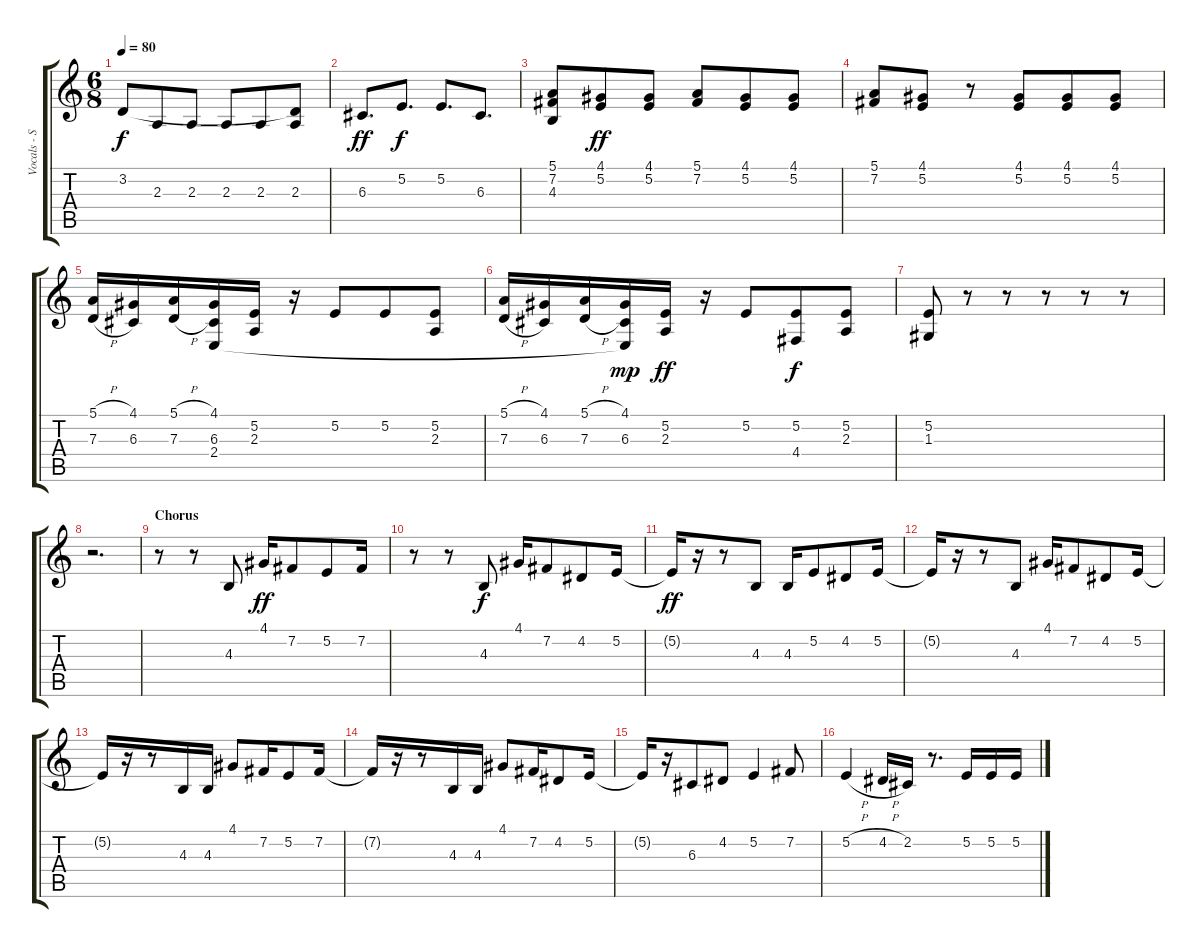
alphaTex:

\track ("Vocals - Scott Stapp, Backing Vocals - M" "Vocals - S") {instrument altosax}
\staff {score tabs}
\tuning (E4 B3 G3 D3 A2 E2) {hide}
\ts (6 8)
\tempo 80
\clef g2
\ks c
3.2.8{dy f} 2.3.8 2.3.8 2.3.8 2.3.8 (3.2{t} 2.3).8 |
6.3.8{d dy ff} 5.2.8{d dy f} 5.2.8{d} 6.3.8{d} |
(5.1 7.2 4.3).8 (4.1 5.2).8{dy ff} (4.1 5.2).8 (5.1 7.2).8 (4.1 5.2).8 (4.1 5.2).8 |
(5.1 7.2).8 (4.1 5.2).8 r.8 (4.1 5.2).8 (4.1 5.2).8 (4.1 5.2).8 |
(5.1{h} 7.3{h}).16 (4.1 6.3).16 (5.1{h} 7.3{h}).16 (4.1 6.3 2.4).16 (5.2 2.3).16 r.16 5.2.8 5.2.8 (5.2 2.3).8 |
(5.1{h} 7.3{h}).16 (4.1 6.3).16 (5.1{h} 7.3{h}).16 (4.1 6.3 2.4{t}).16{dy mp} (5.2 2.3).16{dy ff} r.16 5.2.8 (5.2 4.4).8{dy f} (5.2 2.3).8 |
(5.2 1.3).8 r.8 r.8 r.8 r.8 r.8 |
r.2{d} |
\section ("" "Chorus")
r.8 r.8 4.3.8 4.1.16{dy ff} 7.2.8 5.2.8 7.2.16 |
r.8 r.8 4.3.8{dy f} 4.1.16 7.2.8 4.2.8 5.2.16 |
5.2{t}.16{dy ff} r.16 r.8 4.3.8 4.3.16 5.2.8 4.2.8 5.2.16 |
5.2{t}.16 r.16 r.8 4.3.8 4.1.16 7.2.8 4.2.8 5.2.16 |
5.2{t}.16 r.16 r.8 4.3.16 4.3.16 4.1.8 7.2.16 5.2.8 7.2.16 |
7.2{t}.16 r.16 r.8 4.3.16 4.3.16 4.1.8 7.2.16 4.2.8 5.2.16 |
5.2{t}.16 r.16 6.3.8 4.2.8 5.2.4 7.2.8 |
5.2{h}.4 4.2{h}.16 2.2.16 r.8{d} 5.2.16 5.2.16 5.2.16
